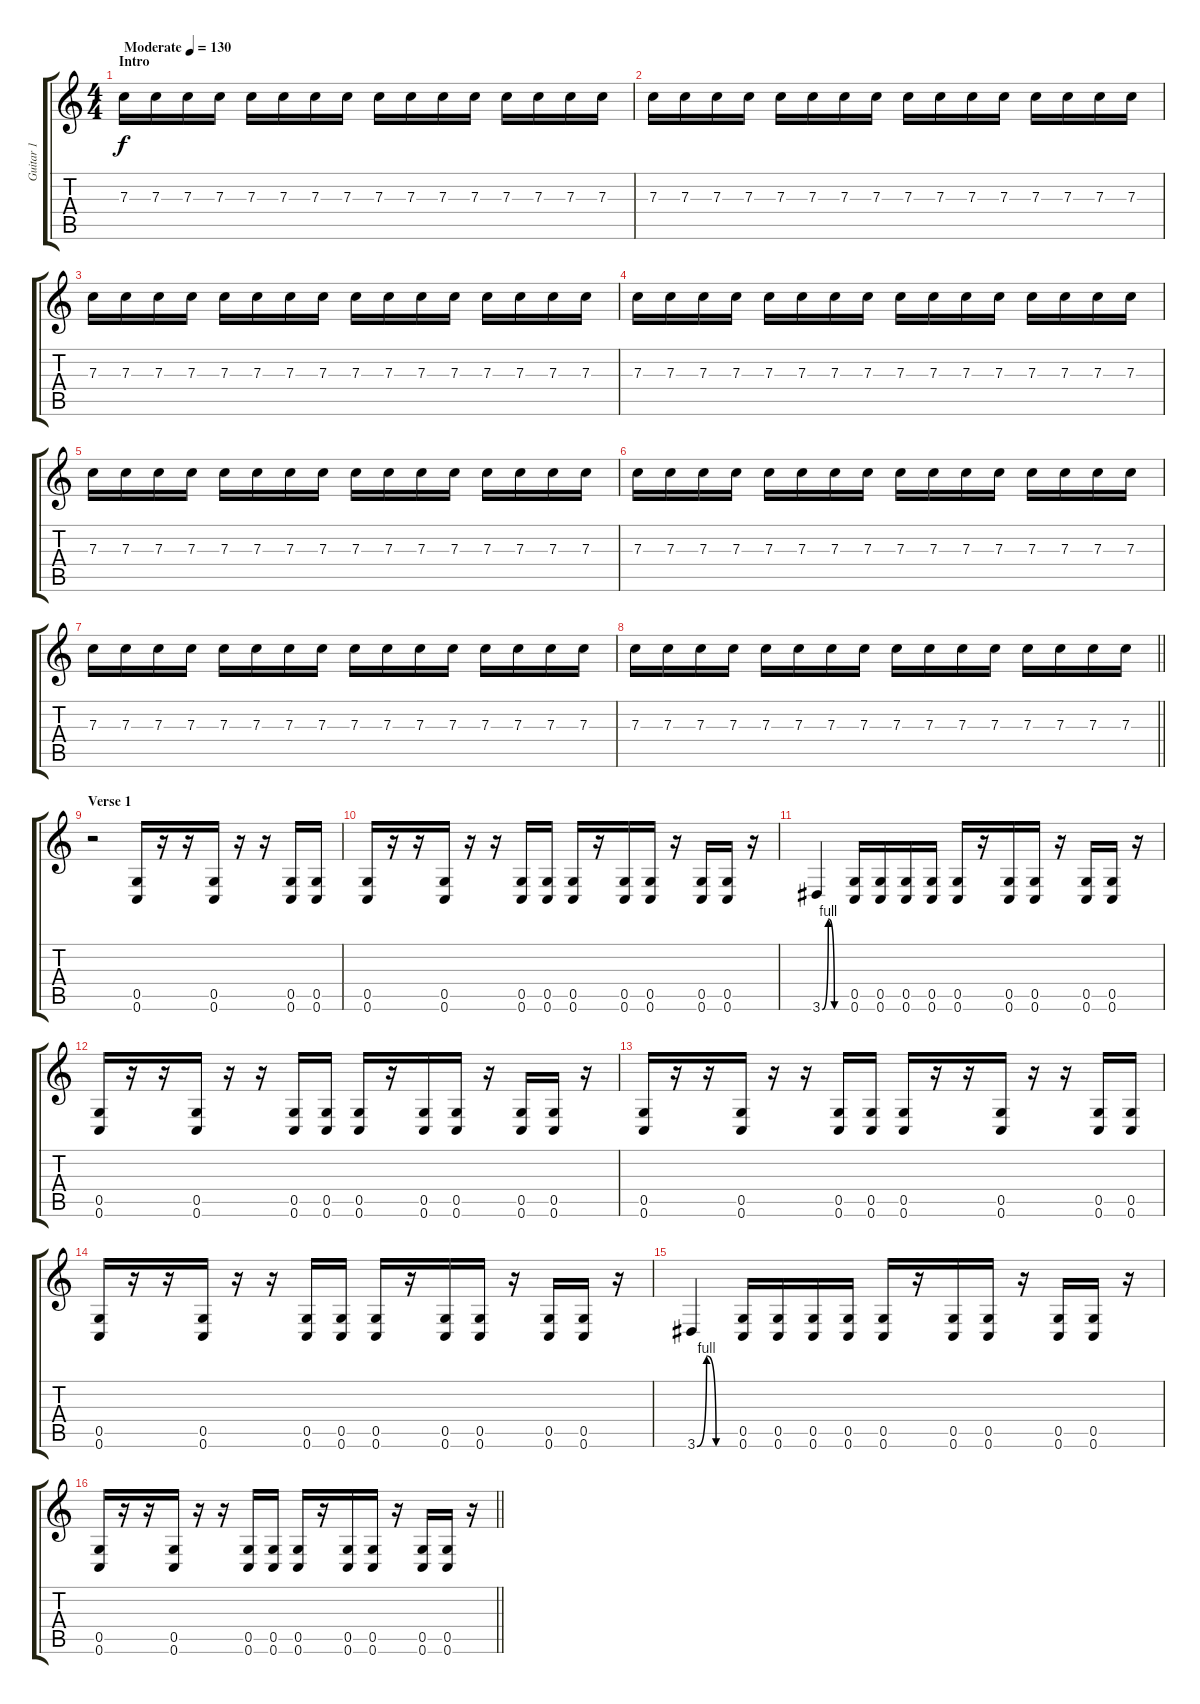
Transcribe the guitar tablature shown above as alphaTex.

\track ("Guitar 1" "Guitar 1") {instrument distortionguitar}
\staff {score tabs}
\tuning (D4 A3 F3 C3 G2 C2) {hide}
\ts (4 4)
\section ("" "Intro")
\tempo (130 "Moderate")
\clef g2
\ks c
7.3.16{dy f instrument distortionguitar} 7.3.16 7.3.16 7.3.16 7.3.16 7.3.16 7.3.16 7.3.16 7.3.16 7.3.16 7.3.16 7.3.16 7.3.16 7.3.16 7.3.16 7.3.16 |
7.3.16 7.3.16 7.3.16 7.3.16 7.3.16 7.3.16 7.3.16 7.3.16 7.3.16 7.3.16 7.3.16 7.3.16 7.3.16 7.3.16 7.3.16 7.3.16 |
7.3.16 7.3.16 7.3.16 7.3.16 7.3.16 7.3.16 7.3.16 7.3.16 7.3.16 7.3.16 7.3.16 7.3.16 7.3.16 7.3.16 7.3.16 7.3.16 |
7.3.16 7.3.16 7.3.16 7.3.16 7.3.16 7.3.16 7.3.16 7.3.16 7.3.16 7.3.16 7.3.16 7.3.16 7.3.16 7.3.16 7.3.16 7.3.16 |
7.3.16 7.3.16 7.3.16 7.3.16 7.3.16 7.3.16 7.3.16 7.3.16 7.3.16 7.3.16 7.3.16 7.3.16 7.3.16 7.3.16 7.3.16 7.3.16 |
7.3.16 7.3.16 7.3.16 7.3.16 7.3.16 7.3.16 7.3.16 7.3.16 7.3.16 7.3.16 7.3.16 7.3.16 7.3.16 7.3.16 7.3.16 7.3.16 |
7.3.16 7.3.16 7.3.16 7.3.16 7.3.16 7.3.16 7.3.16 7.3.16 7.3.16 7.3.16 7.3.16 7.3.16 7.3.16 7.3.16 7.3.16 7.3.16 |
\barLineRight lightlight
7.3.16 7.3.16 7.3.16 7.3.16 7.3.16 7.3.16 7.3.16 7.3.16 7.3.16 7.3.16 7.3.16 7.3.16 7.3.16 7.3.16 7.3.16 7.3.16 |
\section ("" "Verse 1")
r.2 (0.5 0.6).16 r.16 r.16 (0.5 0.6).16 r.16 r.16 (0.5 0.6).16 (0.5 0.6).16 |
(0.5 0.6).16 r.16 r.16 (0.5 0.6).16 r.16 r.16 (0.5 0.6).16 (0.5 0.6).16 (0.5 0.6).16 r.16 (0.5 0.6).16 (0.5 0.6).16 r.16 (0.5 0.6).16 (0.5 0.6).16 r.16 |
3.6{be (custom 0 0 15 4 30 0 60 0)}.4 (0.5 0.6).16 (0.5 0.6).16 (0.5 0.6).16 (0.5 0.6).16 (0.5 0.6).16 r.16 (0.5 0.6).16 (0.5 0.6).16 r.16 (0.5 0.6).16 (0.5 0.6).16 r.16 |
(0.5 0.6).16 r.16 r.16 (0.5 0.6).16 r.16 r.16 (0.5 0.6).16 (0.5 0.6).16 (0.5 0.6).16 r.16 (0.5 0.6).16 (0.5 0.6).16 r.16 (0.5 0.6).16 (0.5 0.6).16 r.16 |
(0.5 0.6).16 r.16 r.16 (0.5 0.6).16 r.16 r.16 (0.5 0.6).16 (0.5 0.6).16 (0.5 0.6).16 r.16 r.16 (0.5 0.6).16 r.16 r.16 (0.5 0.6).16 (0.5 0.6).16 |
(0.5 0.6).16 r.16 r.16 (0.5 0.6).16 r.16 r.16 (0.5 0.6).16 (0.5 0.6).16 (0.5 0.6).16 r.16 (0.5 0.6).16 (0.5 0.6).16 r.16 (0.5 0.6).16 (0.5 0.6).16 r.16 |
3.6{be (custom 0 0 15 4 30 0 60 0)}.4 (0.5 0.6).16 (0.5 0.6).16 (0.5 0.6).16 (0.5 0.6).16 (0.5 0.6).16 r.16 (0.5 0.6).16 (0.5 0.6).16 r.16 (0.5 0.6).16 (0.5 0.6).16 r.16 |
\barLineRight lightlight
(0.5 0.6).16 r.16 r.16 (0.5 0.6).16 r.16 r.16 (0.5 0.6).16 (0.5 0.6).16 (0.5 0.6).16 r.16 (0.5 0.6).16 (0.5 0.6).16 r.16 (0.5 0.6).16 (0.5 0.6).16 r.16
